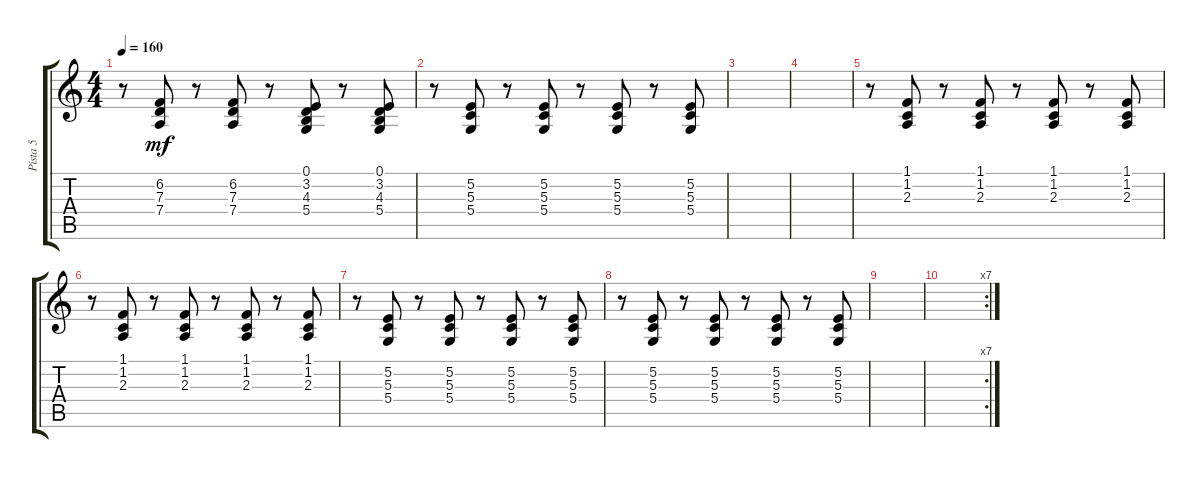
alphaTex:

\track ("Pista 5" "Pista 5") {instrument tangoaccordion}
\staff {score tabs}
\tuning (E4 B3 G3 D3 A2 E2) {hide}
\ts (4 4)
\tempo 160
\clef g2
\ks c
r.8{dy mf} (6.2 7.3 7.4).8 r.8 (6.2 7.3 7.4).8 r.8 (0.1 3.2 4.3 5.4).8 r.8 (0.1 3.2 4.3 5.4).8 |
r.8 (5.2 5.3 5.4).8 r.8 (5.2 5.3 5.4).8 r.8 (5.2 5.3 5.4).8 r.8 (5.2 5.3 5.4).8 |
|
|
r.8 (1.1 1.2 2.3).8 r.8 (1.1 1.2 2.3).8 r.8 (1.1 1.2 2.3).8 r.8 (1.1 1.2 2.3).8 |
r.8 (1.1 1.2 2.3).8 r.8 (1.1 1.2 2.3).8 r.8 (1.1 1.2 2.3).8 r.8 (1.1 1.2 2.3).8 |
r.8 (5.2 5.3 5.4).8 r.8 (5.2 5.3 5.4).8 r.8 (5.2 5.3 5.4).8 r.8 (5.2 5.3 5.4).8 |
r.8 (5.2 5.3 5.4).8 r.8 (5.2 5.3 5.4).8 r.8 (5.2 5.3 5.4).8 r.8 (5.2 5.3 5.4).8 |
|
\rc 7
